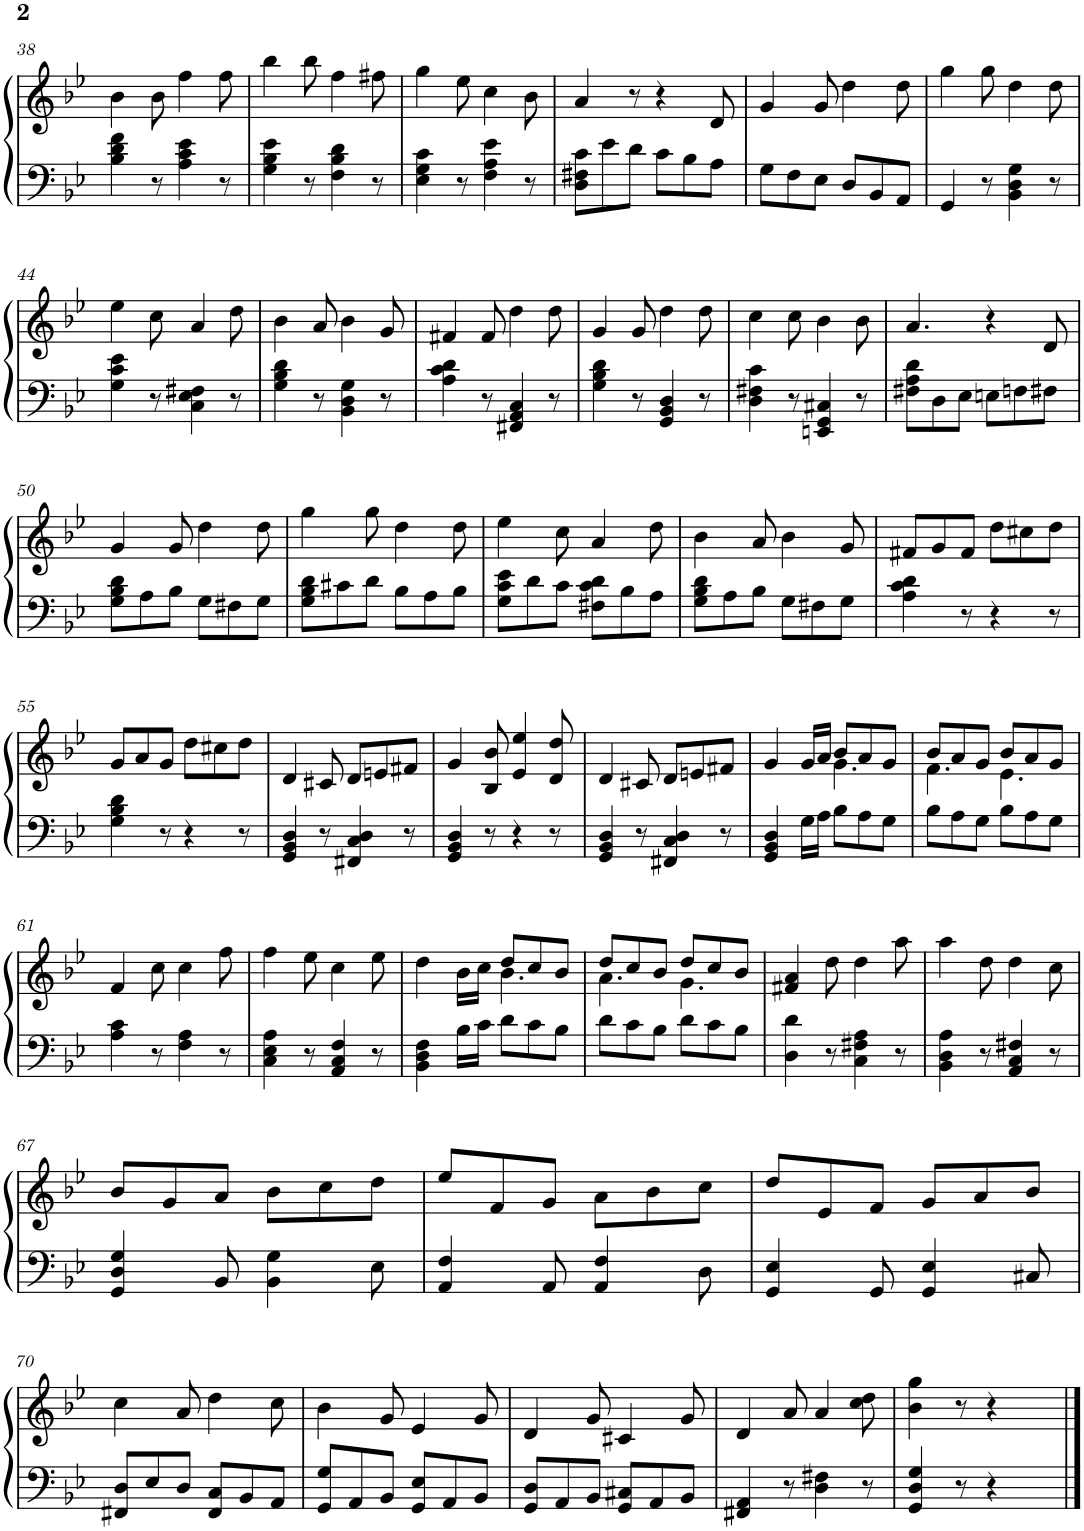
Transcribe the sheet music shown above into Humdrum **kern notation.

**kern	**kern
*part1	*part1
*staff2	*staff1
*I"Piano	*
*I'Pno.	*
!!LO:PB:g=z
*clefF4	*clefG2
*k[b-e-]	*k[b-e-]
*M6/8	*M6/8
=38	=38
4B-\ 4d\ 4f\	4b-\
8r	8b-\
4A\ 4c\ 4e-\	4ff\
8r	8ff\
=39	=39
4G\ 4B-\ 4e-\	4bb-\
8r	8bb-\
4F\ 4B-\ 4d\	4ff\
8r	8ff#X\
=40	=40
4E-\ 4G\ 4c\	4gg\
8r	8ee-\
4F\ 4A\ 4e-\	4cc\
8r	8b-\
=41	=41
8D\ 8F#X\ 8c\L	4a/
8e-\	.
8d\J	8r
8c\L	4r
8B-\	.
8A\J	8d/
=42	=42
8G\L	4g/
8F\	.
8E-\J	8g/
8D/L	4dd\
8BB-/	.
8AA/J	8dd\
=43	=43
4GG/	4gg\
8r	8gg\
4BB-\ 4D\ 4G\	4dd\
8r	8dd\
!!LO:LB:g=z
=44	=44
4G\ 4c\ 4e-\	4ee-\
8r	8cc\
4C\ 4E-\ 4F#X\	4a/
8r	8dd\
=45	=45
4G\ 4B-\ 4d\	4b-\
8r	8a/
4BB-\ 4D\ 4G\	4b-\
8r	8g/
=46	=46
4A\ 4c\ 4d\	4f#X/
8r	8f#/
4FF#X/ 4AA/ 4C/	4dd\
8r	8dd\
=47	=47
4G\ 4B-\ 4d\	4g/
8r	8g/
4GG/ 4BB-/ 4D/	4dd\
8r	8dd\
=48	=48
4D\ 4F#X\ 4c\	4cc\
8r	8cc\
4EEn/ 4GG/ 4C#X/	4b-\
8r	8b-\
=49	=49
8F#X\ 8A\ 8d\L	4.a/
8D\	.
8E-\J	.
8En\L	4r
8Fn\	.
8F#X\J	8d/
!!LO:LB:g=z
=50	=50
8G\ 8B-\ 8d\L	4g/
8A\	.
8B-\J	8g/
8G\L	4dd\
8F#X\	.
8G\J	8dd\
=51	=51
8G\ 8B-\ 8d\L	4gg\
8c#X\	.
8d\J	8gg\
8B-\L	4dd\
8A\	.
8B-\J	8dd\
=52	=52
8G\ 8c\ 8e-\L	4ee-\
8d\	.
8c\J	8cc\
8F#X\ 8c\ 8d\L	4a/
8B-\	.
8A\J	8dd\
=53	=53
8G\ 8B-\ 8d\L	4b-\
8A\	.
8B-\J	8a/
8G\L	4b-\
8F#X\	.
8G\J	8g/
=54	=54
4A\ 4c\ 4d\	8f#X/L
.	8g/
8r	8f#/J
4r	8dd\L
.	8cc#X\
8r	8dd\J
!!LO:LB:g=z
=55	=55
4G\ 4B-\ 4d\	8g/L
.	8a/
8r	8g/J
4r	8dd\L
.	8cc#X\
8r	8dd\J
=56	=56
4GG/ 4BB-/ 4D/	4d/
8r	8c#X/
4FF#X/ 4C/ 4D/	8d/L
.	8en/
8r	8f#X/J
=57	=57
4GG/ 4BB-/ 4D/	4g/
8r	8B-/ 8b-/
4r	4e-/ 4ee-/
8r	8d/ 8dd/
=58	=58
4GG/ 4BB-/ 4D/	4d/
8r	8c#X/
4FF#X/ 4C/ 4D/	8d/L
.	8en/
8r	8f#X/J
=59	=59
*	*^
4GG/ 4BB-/ 4D/	4g/	4.ryy
16G\LL	16g/LL	.
16A\JJ	16a/JJ	.
8B-\L	8b-/L	4.g\
8A\	8a/	.
8G\J	8g/J	.
=60	=60	=60
8B-\L	8b-/L	4.f\
8A\	8a/	.
8G\J	8g/J	.
8B-\L	8b-/L	4.e-\
8A\	8a/	.
8G\J	8g/J	.
*	*v	*v
!!LO:LB:g=z
=61	=61
4A\ 4c\	4f/
8r	8cc\
4F\ 4A\	4cc\
8r	8ff\
=62	=62
4C\ 4E-\ 4A\	4ff\
8r	8ee-\
4AA/ 4C/ 4F/	4cc\
8r	8ee-\
=63	=63
*	*^
4BB-\ 4D\ 4F\	4dd\	4.ryy
16B-\LL	16b-\LL	.
16c\JJ	16cc\JJ	.
8d\L	8dd/L	4.b-\
8c\	8cc/	.
8B-\J	8b-/J	.
=64	=64	=64
8d\L	8dd/L	4.a\
8c\	8cc/	.
8B-\J	8b-/J	.
8d\L	8dd/L	4.g\
8c\	8cc/	.
8B-\J	8b-/J	.
*	*v	*v
=65	=65
4D\ 4d\	4f#X/ 4a/
8r	8dd\
4C\ 4F#X\ 4A\	4dd\
8r	8aa\
=66	=66
4BB-\ 4D\ 4A\	4aa\
8r	8dd\
4AA/ 4C/ 4F#X/	4dd\
8r	8cc\
!!LO:LB:g=z
=67	=67
4GG/ 4D/ 4G/	8b-/L
.	8g/
8BB-/	8a/J
4BB-\ 4G\	8b-\L
.	8cc\
8E-\	8dd\J
=68	=68
4AA/ 4F/	8ee-/L
.	8f/
8AA/	8g/J
4AA/ 4F/	8a\L
.	8b-\
8D\	8cc\J
=69	=69
4GG/ 4E-/	8dd/L
.	8e-/
8GG/	8f/J
4GG/ 4E-/	8g/L
.	8a/
8C#X/	8b-/J
!!LO:LB:g=z
=70	=70
8FF#X/ 8D/L	4cc\
8E-/	.
8D/J	8a/
8FF#/ 8C/L	4dd\
8BB-/	.
8AA/J	8cc\
=71	=71
8GG/ 8G/L	4b-\
8AA/	.
8BB-/J	8g/
8GG/ 8E-/L	4e-/
8AA/	.
8BB-/J	8g/
=72	=72
8GG/ 8D/L	4d/
8AA/	.
8BB-/J	8g/
8GG/ 8C#X/L	4c#X/
8AA/	.
8BB-/J	8g/
=73	=73
4FF#X/ 4AA/	4d/
8r	8a/
4D\ 4F#X\	4a/
8r	8cc\ 8dd\
=74	=74
4GG/ 4D/ 4G/	4b-\ 4gg\
8r	8r
4r	4r
8ryy	8ryy
==	==
*-	*-
